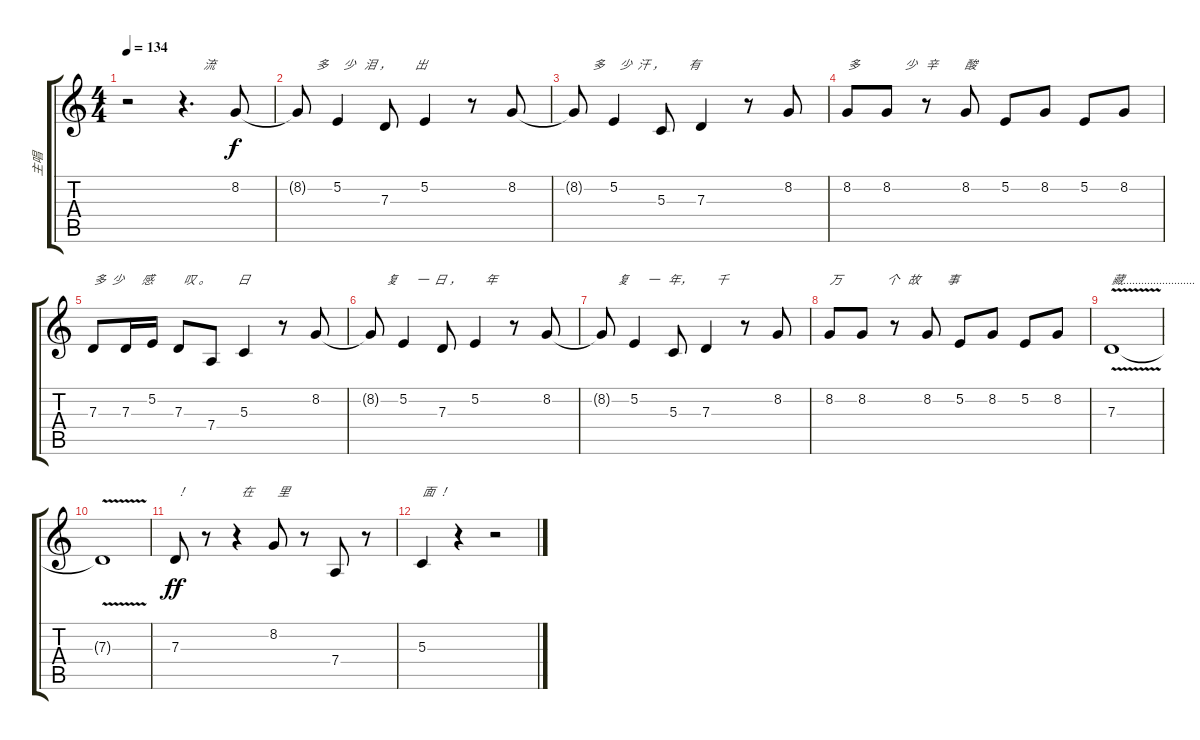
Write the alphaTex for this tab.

\track ("主唱" "主唱") {instrument clarinet}
\staff {score tabs}
\tuning (E4 B3 G3 D3 A2 E2) {hide}
\ts (4 4)
\tempo 134
\clef g2
\ks c
r.2{txt "                         流" dy f} r.4{d} 8.2.8 |
8.2{t}.8{txt "      多     少   泪 ，        出"} 5.2.4 7.3.8 5.2.4 r.8 8.2.8 |
8.2{t}.8{txt "      多     少  汗 ，        有"} 5.2.4 5.3.8 7.3.4 r.8 8.2.8 |
8.2.8{txt "多               少   辛         酸"} 8.2.8 r.8 8.2.8 5.2.8 8.2.8 5.2.8 8.2.8 |
7.3.8{txt "多  少      感          叹 。         日"} 7.3.16 5.2.16 7.3.8 7.4.8 5.3.4 r.8 8.2.8 |
8.2{t}.8{txt "     复      一  日 ，        年"} 5.2.4 7.3.8 5.2.4 r.8 8.2.8 |
8.2{t}.8{txt "     复      一   年，        千"} 5.2.4 5.3.8 7.3.4 r.8 8.2.8 |
8.2.8{txt "万               个   故         事"} 8.2.8 r.8 8.2.8 5.2.8 8.2.8 5.2.8 8.2.8 |
7.3{v}.1{txt "藏........................"} |
7.3{t}.1 |
7.3.8{txt "！                  在        里" dy ff} r.8 r.4 8.2.8 r.8 7.4.8 r.8 |
5.3.4{txt "面 ！"} r.4 r.2
